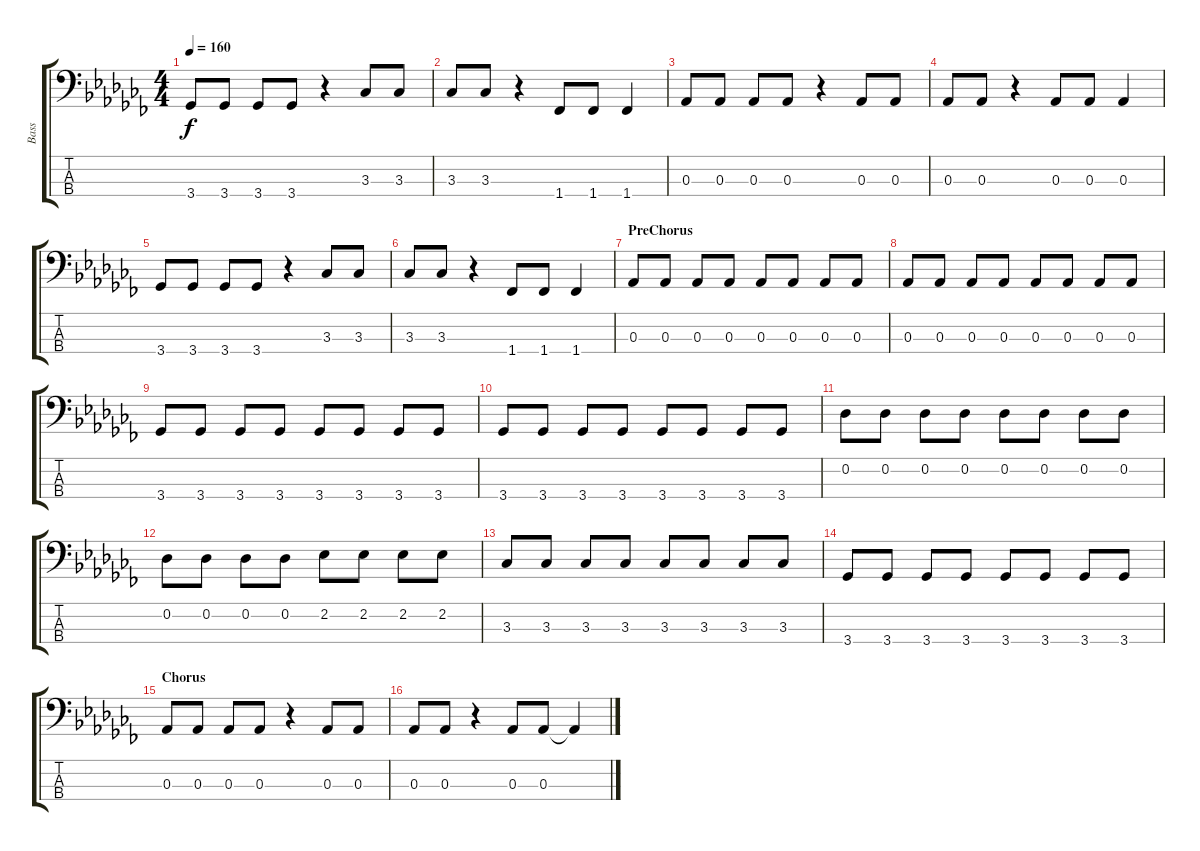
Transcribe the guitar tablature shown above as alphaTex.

\track ("Bass" "Bass") {instrument electricbassfinger}
\staff {score tabs}
\tuning (Gb2 Db2 Ab1 Eb1) {hide}
\ts (4 4)
\tempo 160
\clef f4
\ks cb
3.4.8{dy f} 3.4.8 3.4.8 3.4.8 r.4 3.3.8 3.3.8 |
3.3.8 3.3.8 r.4 1.4.8 1.4.8 1.4.4 |
0.3.8 0.3.8 0.3.8 0.3.8 r.4 0.3.8 0.3.8 |
0.3.8 0.3.8 r.4 0.3.8 0.3.8 0.3.4 |
3.4.8 3.4.8 3.4.8 3.4.8 r.4 3.3.8 3.3.8 |
3.3.8 3.3.8 r.4 1.4.8 1.4.8 1.4.4 |
\section ("" "PreChorus")
0.3.8 0.3.8 0.3.8 0.3.8 0.3.8 0.3.8 0.3.8 0.3.8 |
0.3.8 0.3.8 0.3.8 0.3.8 0.3.8 0.3.8 0.3.8 0.3.8 |
3.4.8 3.4.8 3.4.8 3.4.8 3.4.8 3.4.8 3.4.8 3.4.8 |
3.4.8 3.4.8 3.4.8 3.4.8 3.4.8 3.4.8 3.4.8 3.4.8 |
0.2.8 0.2.8 0.2.8 0.2.8 0.2.8 0.2.8 0.2.8 0.2.8 |
0.2.8 0.2.8 0.2.8 0.2.8 2.2.8 2.2.8 2.2.8 2.2.8 |
3.3.8 3.3.8 3.3.8 3.3.8 3.3.8 3.3.8 3.3.8 3.3.8 |
3.4.8 3.4.8 3.4.8 3.4.8 3.4.8 3.4.8 3.4.8 3.4.8 |
\section ("" "Chorus")
0.3.8 0.3.8 0.3.8 0.3.8 r.4 0.3.8 0.3.8 |
0.3.8 0.3.8 r.4 0.3.8 0.3.8 0.3{t}.4
